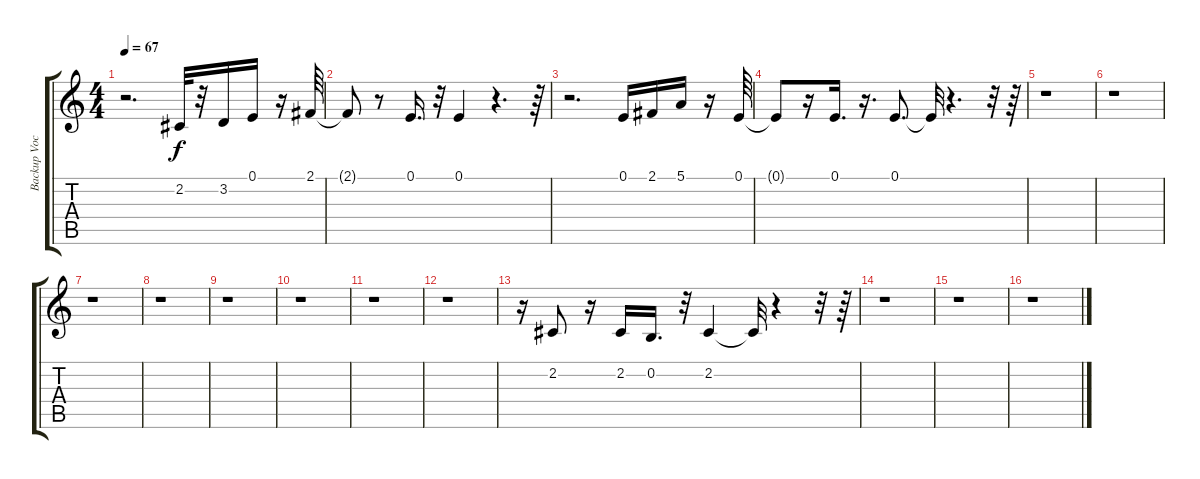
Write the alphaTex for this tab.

\track ("Backup Vocals " "Backup Voc") {instrument choiraahs}
\staff {score tabs}
\tuning (E4 B3 G3 D3 A2 E2) {hide}
\ts (4 4)
\tempo 67
\clef g2
\ks c
r.2{d dy f} 2.2.32 r.32 3.2.16 0.1.16 r.16 2.1.64 |
2.1{t}.8 r.8 0.1.16{d} r.32 0.1.4 r.4{d} r.64 |
r.2{d} 0.1.16 2.1.16 5.1.16 r.16 0.1.64 |
0.1{t}.8 r.16 0.1.16{d} r.16{d} 0.1.8{d} 0.1{t}.32 r.4{d} r.32 r.64 |
r.1 |
r.1 |
r.1 |
r.1 |
r.1 |
r.1 |
r.1 |
r.1 |
r.16 2.2.8 r.16 2.2.16 0.2.16{d} r.32 2.2.4 2.2{t}.32 r.4 r.32 r.64 |
r.1 |
r.1 |
r.1
